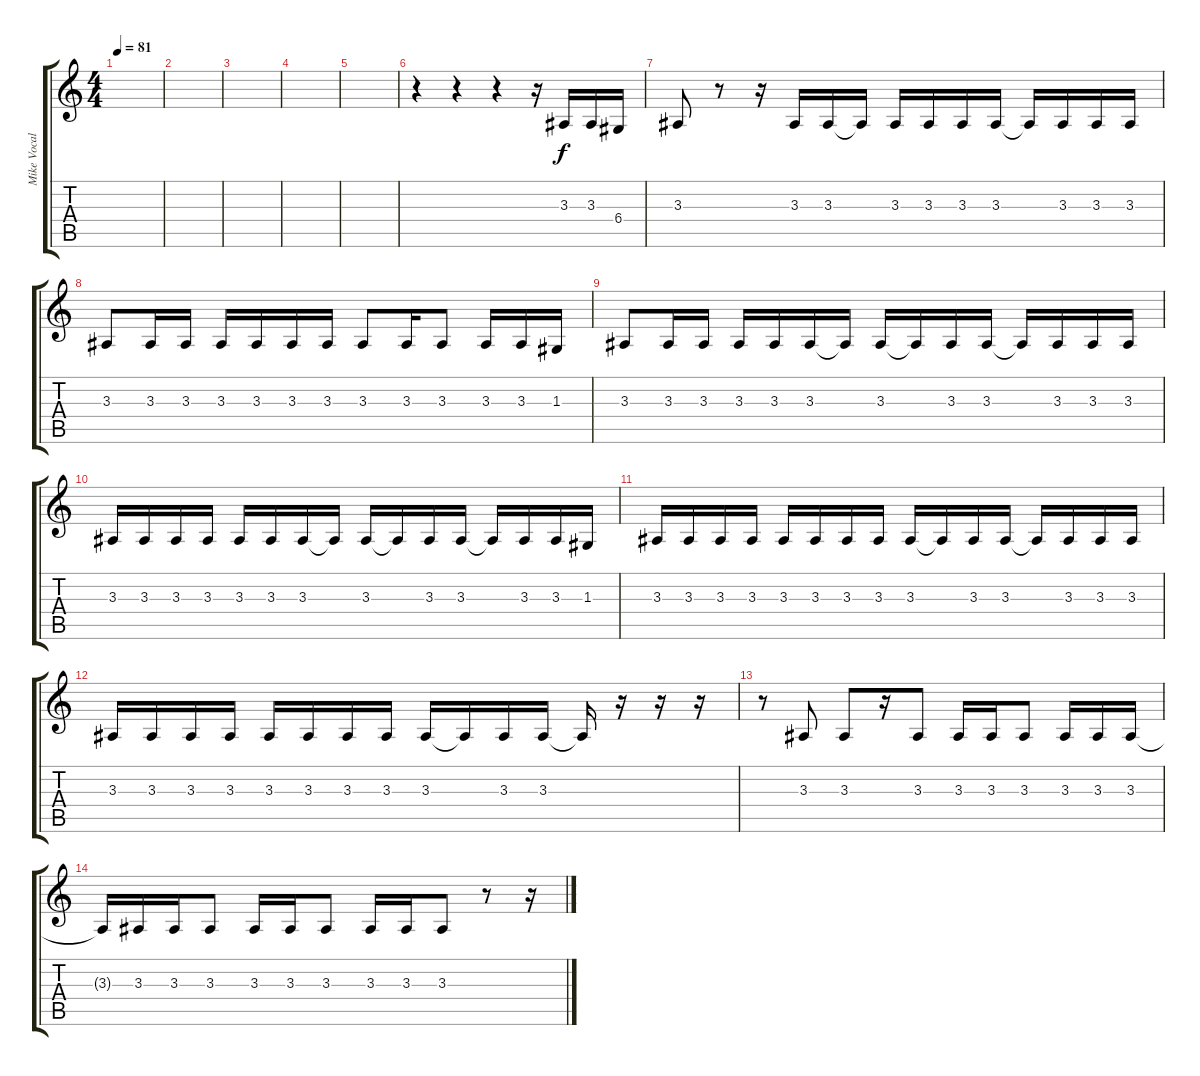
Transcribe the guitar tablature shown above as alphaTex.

\track ("Mike Vocals" "Mike Vocal") {instrument harmonica}
\staff {score tabs}
\tuning (E4 B3 G3 D3 A2 E2) {hide}
\ts (4 4)
\tempo 81
\clef g2
\ks c
|
|
|
|
|
r.4 r.4 r.4 r.16 3.3.16 3.3.16 6.4.16 |
3.3.8 r.8 r.16 3.3.16 3.3.16 3.3{t}.16 3.3.16 3.3.16 3.3.16 3.3.16 3.3{t}.16 3.3.16 3.3.16 3.3.16 |
3.3.8 3.3.16 3.3.16 3.3.16 3.3.16 3.3.16 3.3.16 3.3.8 3.3.16 3.3.8 3.3.16 3.3.16 1.3.16 |
3.3.8 3.3.16 3.3.16 3.3.16 3.3.16 3.3.16 3.3{t}.16 3.3.16 3.3{t}.16 3.3.16 3.3.16 3.3{t}.16 3.3.16 3.3.16 3.3.16 |
3.3.16 3.3.16 3.3.16 3.3.16 3.3.16 3.3.16 3.3.16 3.3{t}.16 3.3.16 3.3{t}.16 3.3.16 3.3.16 3.3{t}.16 3.3.16 3.3.16 1.3.16 |
3.3.16 3.3.16 3.3.16 3.3.16 3.3.16 3.3.16 3.3.16 3.3.16 3.3.16 3.3{t}.16 3.3.16 3.3.16 3.3{t}.16 3.3.16 3.3.16 3.3.16 |
3.3.16 3.3.16 3.3.16 3.3.16 3.3.16 3.3.16 3.3.16 3.3.16 3.3.16 3.3{t}.16 3.3.16 3.3.16 3.3{t}.16 r.16 r.16 r.16 |
r.8 3.3.8 3.3.8 r.16 3.3.8 3.3.16 3.3.16 3.3.8 3.3.16 3.3.16 3.3.16 |
3.3{t}.16 3.3.16 3.3.16 3.3.8 3.3.16 3.3.16 3.3.8 3.3.16 3.3.16 3.3.8 r.8 r.16
